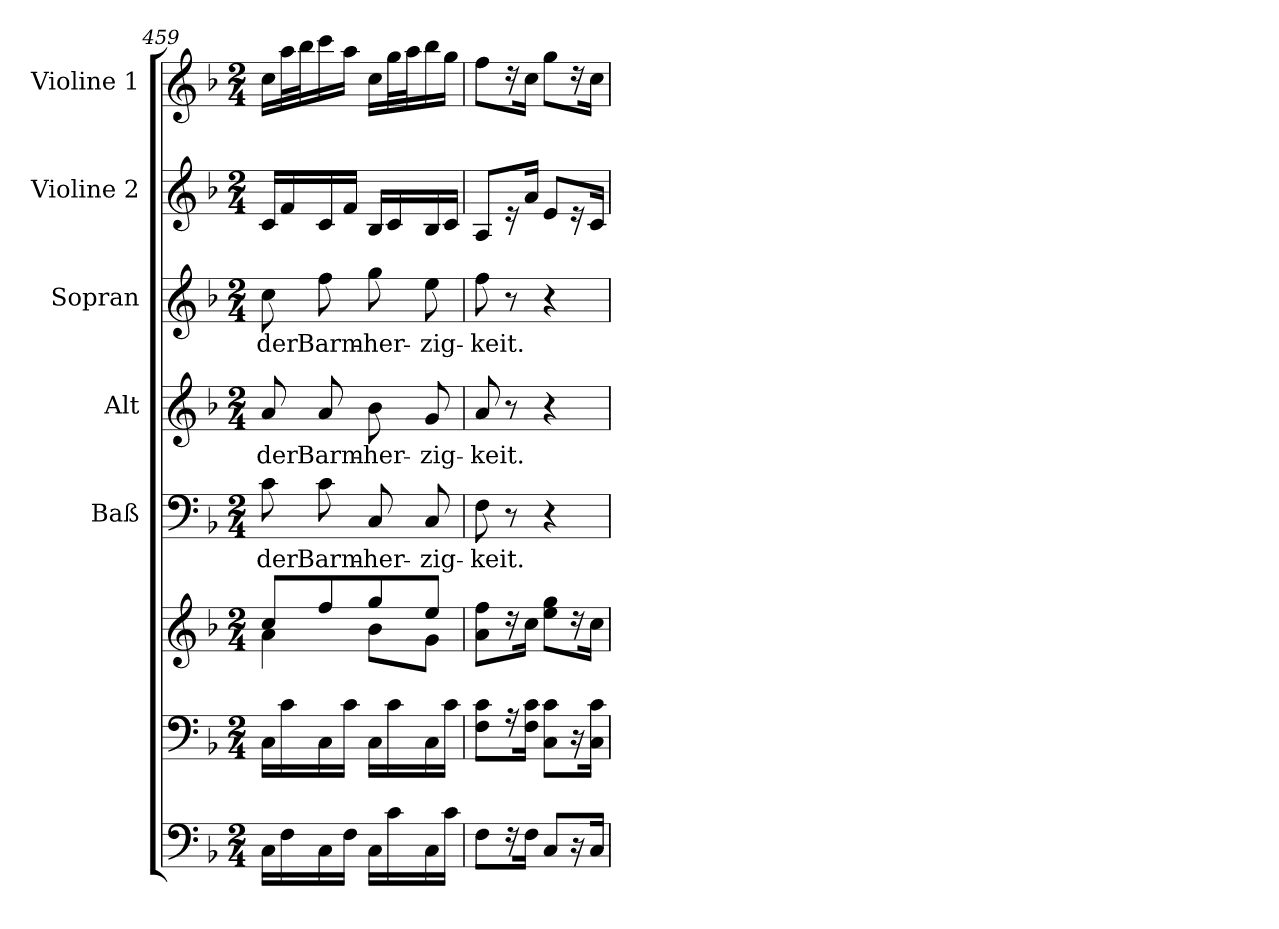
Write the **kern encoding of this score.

**kern	**kern	**kern	**kern	**text	**kern	**text	**kern	**text	**kern	**kern
*part7	*part6	*part6	*part5	*part5	*part4	*part4	*part3	*part3	*part2	*part1
*staff8	*staff7	*staff6	*staff5	*staff5	*staff4	*staff4	*staff3	*staff3	*staff2	*staff1
*	*	*	*I"Baß	*	*I"Alt	*	*I"Sopran	*	*I"Violine 2	*I"Violine 1
*	*	*	*	*	*	*	*	*	*I'Vln	*I'Vln
!!LO:PB:g=z
*clefF4	*clefF4	*clefG2	*clefF4	*	*clefG2	*	*clefG2	*	*clefG2	*clefG2
*ITrd7c12	*	*	*	*	*	*	*	*	*	*
*k[b-]	*k[b-]	*k[b-]	*k[b-]	*	*k[b-]	*	*k[b-]	*	*k[b-]	*k[b-]
*F:	*F:	*F:	*F:	*	*F:	*	*F:	*	*F:	*F:
*M2/4	*M2/4	*M2/4	*M2/4	*	*M2/4	*	*M2/4	*	*M2/4	*M2/4
=459	=459	=459	=459	=459	=459	=459	=459	=459	=459	=459
*	*	*^	*	*	*	*	*	*	*	*
!	!	!	!	!	!LO:LY:b	!	!LO:LY:b	!	!LO:LY:b	!	!
16CC\LL	16C\LL	8cc/L	4a\	8c\	der	8a/	der	8cc\	der	16c/LL	16cc\LL
16FF\	16c\	.	.	.	.	.	.	.	.	16f/	32aa\L
.	.	.	.	.	.	.	.	.	.	.	32bb-\J
!	!	!	!	!	!LO:LY:b	!	!LO:LY:b	!	!LO:LY:b	!	!
16CC\	16C\	8ff/	.	8c\	Barm-	8a/	Barm-	8ff\	Barm-	16c/	16ccc\
16FF\JJ	16c\JJ	.	.	.	.	.	.	.	.	16f/JJ	16aa\JJ
!	!	!	!	!	!LO:LY:b	!	!LO:LY:b	!	!LO:LY:b	!	!
16CC\LL	16C\LL	8gg/	8b-\L	8C/	-her-	8b-\	-her-	8gg\	-her-	16B-/LL	16cc\LL
16C\	16c\	.	.	.	.	.	.	.	.	16c/	32gg\L
.	.	.	.	.	.	.	.	.	.	.	32aa\J
!	!	!	!	!	!LO:LY:b	!	!LO:LY:b	!	!LO:LY:b	!	!
16CC\	16C\	8ee/J	8g\J	8C/	-zig-	8g/	-zig-	8ee\	-zig-	16B-/	16bb-\
16C\JJ	16c\JJ	.	.	.	.	.	.	.	.	16c/JJ	16gg\JJ
*	*	*v	*v	*	*	*	*	*	*	*	*
=460	=460	=460	=460	=460	=460	=460	=460	=460	=460	=460
!	!	!	!	!LO:LY:b	!	!LO:LY:b	!	!LO:LY:b	!	!
8FF\L	8F\ 8c\L	8a\ 8ff\L	8F\	-keit.	8a/	-keit.	8ff\	-keit.	8A/L	8ff\L
16r	16r	16r	8r	.	8r	.	8r	.	16r	16r
16FF\Jk	16F\ 16c\Jk	16cc\Jk	.	.	.	.	.	.	16a/Jk	16cc\Jk
8CC/L	8C\ 8c\L	8ee\ 8gg\L	4r	.	4r	.	4r	.	8e/L	8gg\L
16r	16r	16r	.	.	.	.	.	.	16r	16r
16CC/Jk	16C\ 16c\Jk	16cc\Jk	.	.	.	.	.	.	16c/Jk	16cc\Jk
=	=	=	=	=	=	=	=	=	=	=
*-	*-	*-	*-	*-	*-	*-	*-	*-	*-	*-
